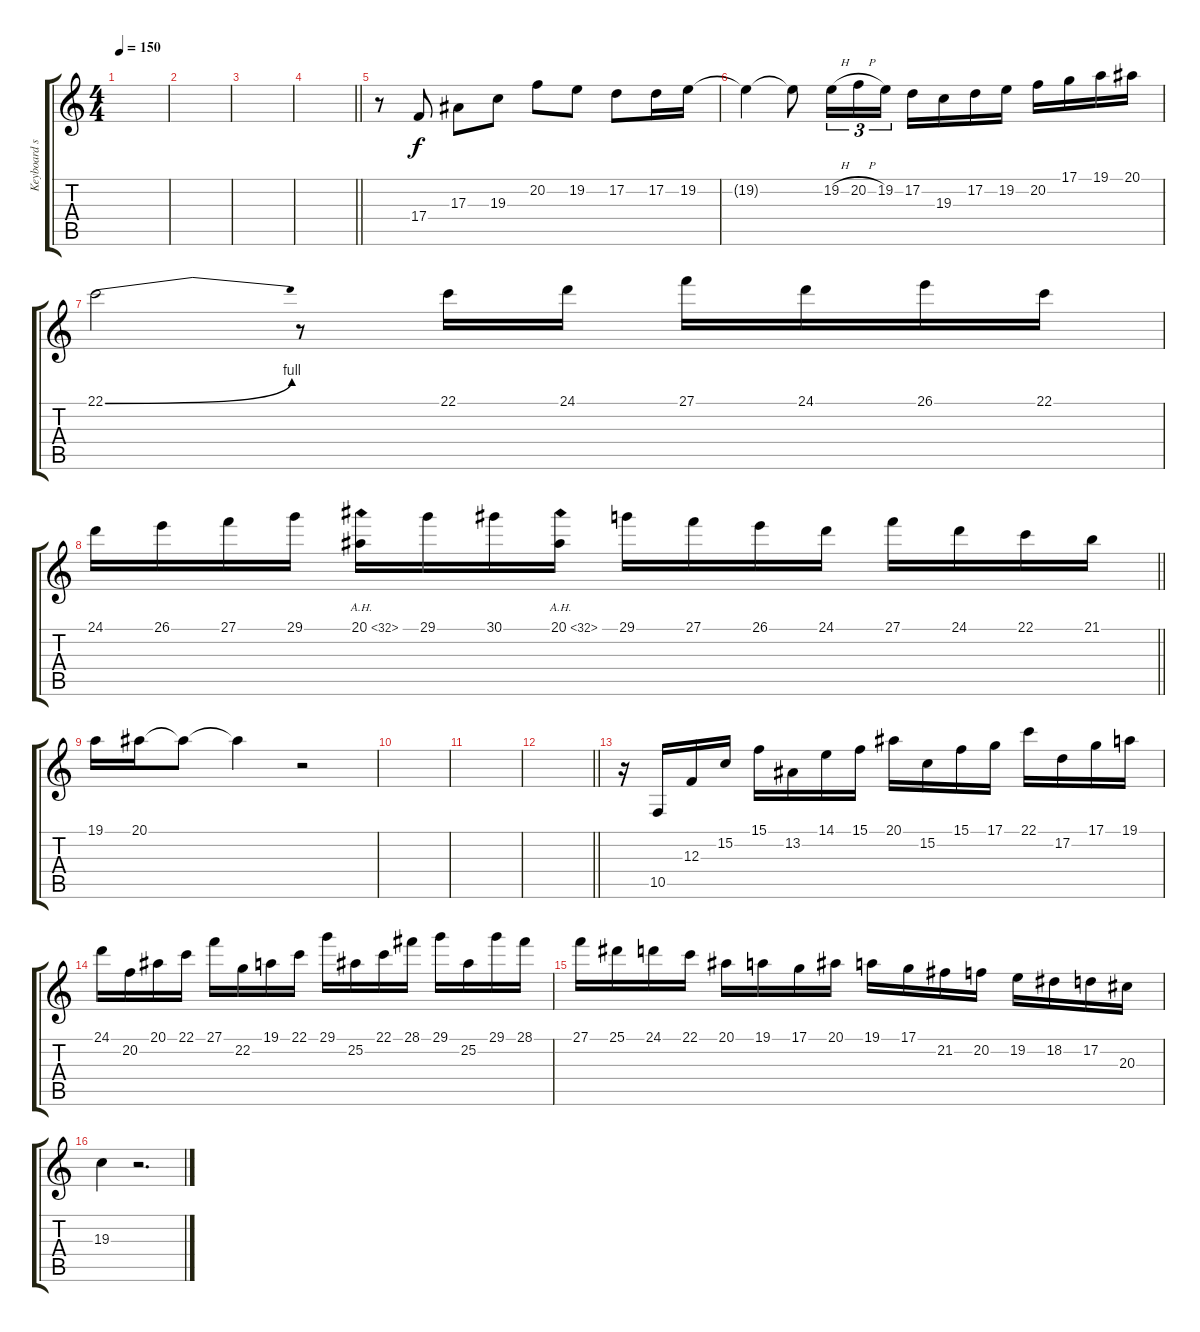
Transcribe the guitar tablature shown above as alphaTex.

\track ("Keyboard solo" "Keyboard s") {instrument lead5charang}
\staff {score tabs}
\tuning (D4 A3 F3 C3 G2 D2) {hide}
\ts (4 4)
\tempo 150
\clef g2
\ks c
|
|
|
\barLineRight lightlight
|
r.8 17.4.8 17.3.8 19.3.8 20.2.8 19.2.8 17.2.8 17.2.16 19.2.16 |
19.2{t}.4 19.2{t}.8 19.2{h}.16{tu (3 2)} 20.2{h}.16{tu (3 2)} 19.2.16{tu (3 2)} 17.2.16 19.3.16 17.2.16 19.2.16 20.2.16 17.1.16 19.1.16 20.1.16 |
22.1{be (bend 0 0 60 4)}.2 r.8 22.1.16 24.1.16 27.1.16 24.1.16 26.1.16 22.1.16 |
\barLineRight lightlight
24.1.16 26.1.16 27.1.16 29.1.16 20.1{ah 12}.16 29.1.16 30.1.16 20.1{ah 12}.16 29.1.16 27.1.16 26.1.16 24.1.16 27.1.16 24.1.16 22.1.16 21.1.16 |
19.1.16 20.1.16 20.1{t}.8 20.1{t}.4 r.2 |
|
|
\barLineRight lightlight
|
r.16 10.5.16 12.3.16 15.2.16 15.1.16 13.2.16 14.1.16 15.1.16 20.1.16 15.2.16 15.1.16 17.1.16 22.1.16 17.2.16 17.1.16 19.1.16 |
24.1.16 20.2.16 20.1.16 22.1.16 27.1.16 22.2.16 19.1.16 22.1.16 29.1.16 25.2.16 22.1.16 28.1.16 29.1.16 25.2.16 29.1.16 28.1.16 |
27.1.16 25.1.16 24.1.16 22.1.16 20.1.16 19.1.16 17.1.16 20.1.16 19.1.16 17.1.16 21.2.16 20.2.16 19.2.16 18.2.16 17.2.16 20.3.16 |
19.3.4 r.2{d}
